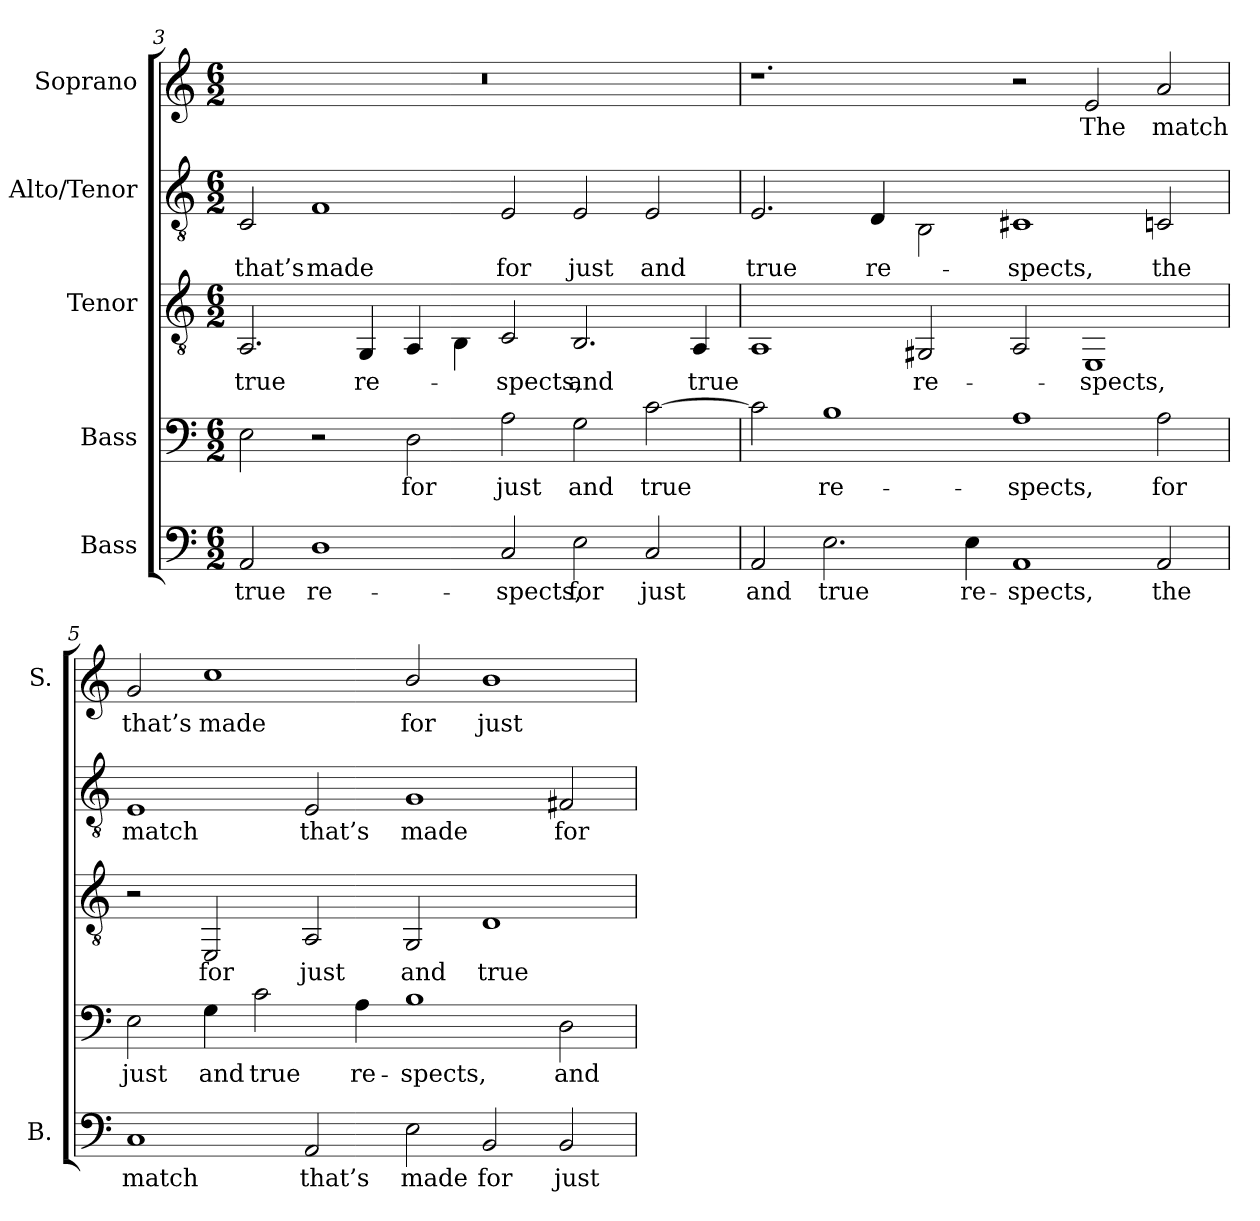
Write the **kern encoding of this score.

**kern	**text	**kern	**text	**kern	**text	**kern	**text	**kern	**text
*part5	*part5	*part4	*part4	*part3	*part3	*part2	*part2	*part1	*part1
*staff5	*staff5	*staff4	*staff4	*staff3	*staff3	*staff2	*staff2	*staff1	*staff1
*I"Bass	*	*I"Bass	*	*I"Tenor	*	*I"Alto/Tenor	*	*I"Soprano	*
*I'B.	*	*	*	*	*	*	*	*I'S.	*
*clefF4	*	*clefF4	*	*clefGv2	*	*clefGv2	*	*clefG2	*
*k[]	*	*k[]	*	*k[]	*	*k[]	*	*k[]	*
*C:	*	*C:	*	*C:	*	*C:	*	*C:	*
*M6/2	*	*M6/2	*	*M6/2	*	*M6/2	*	*M6/2	*
=3	=3	=3	=3	=3	=3	=3	=3	=3	=3
!	!LO:LY:b:color=#000000	!	!	!	!	!	!	!	!
!	!	!	!	!	!LO:LY:b:color=#000000	!	!	!	!
!	!	!	!	!	!	!	!LO:LY:b:color=#000000	!LO:N:vis=1	!
2AAi/	true	2Ei\	.	2.AAi/	true	2Ci/	that’s	0.r	.
!	!LO:LY:b:color=#000000	!	!	!	!	!	!	!	!
!	!	!	!	!	!	!	!LO:LY:b:color=#000000	!	!
1Di	re-	2r	.	.	.	1Fi	made	.	.
!	!	!	!	!	!LO:LY:b:color=#000000	!	!	!	!
.	.	.	.	4GGi/	re-	.	.	.	.
!	!	!	!LO:LY:b:color=#000000	!	!	!	!	!	!
.	.	2Di\	for	4AAi/	.	.	.	.	.
.	.	.	.	4BBi\	.	.	.	.	.
!	!LO:LY:b:color=#000000	!	!	!	!	!	!	!	!
!	!	!	!LO:LY:b:color=#000000	!	!	!	!	!	!
!	!	!	!	!	!LO:LY:b:color=#000000	!	!	!	!
!	!	!	!	!	!	!	!LO:LY:b:color=#000000	!	!
2Ci/	-spects,	2Ai\	just	2Ci/	-spects,	2Ei/	for	.	.
!	!LO:LY:b:color=#000000	!	!	!	!	!	!	!	!
!	!	!	!LO:LY:b:color=#000000	!	!	!	!	!	!
!	!	!	!	!	!LO:LY:b:color=#000000	!	!	!	!
!	!	!	!	!	!	!	!LO:LY:b:color=#000000	!	!
2Ei\	for	2Gi\	and	2.BBi/	and	2Ei/	just	.	.
!	!LO:LY:b:color=#000000	!	!	!	!	!	!	!	!
!	!	!	!LO:LY:b:color=#000000	!	!	!	!	!	!
!	!	!	!	!	!	!	!LO:LY:b:color=#000000	!	!
2Ci/	just	[2ci\	true	.	.	2Ei/	and	.	.
!	!	!	!	!	!LO:LY:b:color=#000000	!	!	!	!
.	.	.	.	4AAi/	true	.	.	.	.
!!LO:LB:g=z
=4	=4	=4	=4	=4	=4	=4	=4	=4	=4
!	!LO:LY:b:color=#000000	!	!	!	!	!	!	!	!
!	!	!	!	!	!	!	!LO:LY:b:color=#000000	!	!
2AAi/	and	2ci\]	.	1AAi	.	2.Ei/	true	1.r	.
!	!LO:LY:b:color=#000000	!	!	!	!	!	!	!	!
!	!	!	!LO:LY:b:color=#000000	!	!	!	!	!	!
2.Ei\	true	1Bi	re-	.	.	.	.	.	.
!	!	!	!	!	!	!	!LO:LY:b:color=#000000	!	!
.	.	.	.	.	.	4Di/	re-	.	.
!	!	!	!	!	!LO:LY:b:color=#000000	!	!	!	!
.	.	.	.	2GG#Xi/	re-	2BBi\	.	.	.
!	!LO:LY:b:color=#000000	!	!	!	!	!	!	!	!
4Ei\	re-	.	.	.	.	.	.	.	.
!	!LO:LY:b:color=#000000	!	!	!	!	!	!	!	!
!	!	!	!LO:LY:b:color=#000000	!	!	!	!	!	!
!	!	!	!	!	!	!	!LO:LY:b:color=#000000	!	!
1AAi	-spects,	1Ai	-spects,	2AAi/	.	1C#Xi	-spects,	2r	.
!	!	!	!	!	!LO:LY:b:color=#000000	!	!	!	!
!	!	!	!	!	!	!	!	!	!LO:LY:b:color=#000000
.	.	.	.	1EEi	-spects,	.	.	2ei/	The
!	!LO:LY:b:color=#000000	!	!	!	!	!	!	!	!
!	!	!	!LO:LY:b:color=#000000	!	!	!	!	!	!
!	!	!	!	!	!	!	!LO:LY:b:color=#000000	!	!
!	!	!	!	!	!	!	!	!	!LO:LY:b:color=#000000
2AAi/	the	2Ai\	for	.	.	2Cni/	the	2ai/	match
=5	=5	=5	=5	=5	=5	=5	=5	=5	=5
!	!LO:LY:b:color=#000000	!	!	!	!	!	!	!	!
!	!	!	!LO:LY:b:color=#000000	!	!	!	!	!	!
!	!	!	!	!	!	!	!LO:LY:b:color=#000000	!	!
!	!	!	!	!	!	!	!	!	!LO:LY:b:color=#000000
1Ci	match	2Ei\	just	2r	.	1Ei	match	2gi/	that’s
!	!	!	!LO:LY:b:color=#000000	!	!	!	!	!	!
!	!	!	!	!	!LO:LY:b:color=#000000	!	!	!	!
!	!	!	!	!	!	!	!	!	!LO:LY:b:color=#000000
.	.	4Gi\	and	2EEi/	for	.	.	1cci	made
!	!	!	!LO:LY:b:color=#000000	!	!	!	!	!	!
.	.	2ci\	true	.	.	.	.	.	.
!	!LO:LY:b:color=#000000	!	!	!	!	!	!	!	!
!	!	!	!	!	!LO:LY:b:color=#000000	!	!	!	!
!	!	!	!	!	!	!	!LO:LY:b:color=#000000	!	!
2AAi/	that’s	.	.	2AAi/	just	2Ei/	that’s	.	.
!	!	!	!LO:LY:b:color=#000000	!	!	!	!	!	!
.	.	4Ai\	re-	.	.	.	.	.	.
!	!LO:LY:b:color=#000000	!	!	!	!	!	!	!	!
!	!	!	!LO:LY:b:color=#000000	!	!	!	!	!	!
!	!	!	!	!	!LO:LY:b:color=#000000	!	!	!	!
!	!	!	!	!	!	!	!LO:LY:b:color=#000000	!	!
!	!	!	!	!	!	!	!	!	!LO:LY:b:color=#000000
2Ei\	made	1Bi	-spects,	2GGi/	and	1Gi	made	2bi/	for
!	!LO:LY:b:color=#000000	!	!	!	!	!	!	!	!
!	!	!	!	!	!LO:LY:b:color=#000000	!	!	!	!
!	!	!	!	!	!	!	!	!	!LO:LY:b:color=#000000
2BBi/	for	.	.	1Di	true	.	.	1bi	just
!	!LO:LY:b:color=#000000	!	!	!	!	!	!	!	!
!	!	!	!LO:LY:b:color=#000000	!	!	!	!	!	!
!	!	!	!	!	!	!	!LO:LY:b:color=#000000	!	!
2BBi/	just	2Di\	and	.	.	2F#Xi/	for	.	.
=	=	=	=	=	=	=	=	=	=
*-	*-	*-	*-	*-	*-	*-	*-	*-	*-
